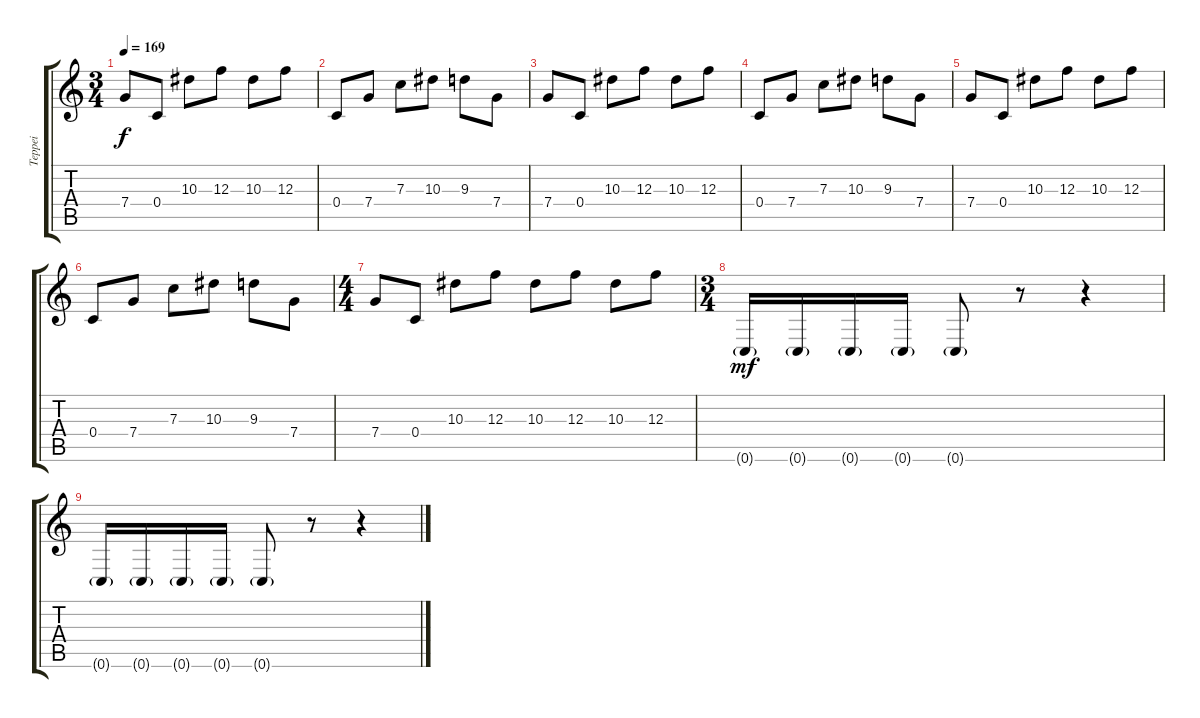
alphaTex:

\track ("Teppei" "Teppei") {instrument overdrivenguitar}
\staff {score tabs}
\tuning (D4 A3 F3 C3 G2 C2) {hide}
\ts (3 4)
\tempo 169
\clef g2
\ks c
7.4.8{dy f} 0.4.8 10.3.8 12.3.8 10.3.8 12.3.8 |
0.4.8 7.4.8 7.3.8 10.3.8 9.3.8 7.4.8 |
7.4.8 0.4.8 10.3.8 12.3.8 10.3.8 12.3.8 |
0.4.8 7.4.8 7.3.8 10.3.8 9.3.8 7.4.8 |
7.4.8 0.4.8 10.3.8 12.3.8 10.3.8 12.3.8 |
0.4.8 7.4.8 7.3.8 10.3.8 9.3.8 7.4.8 |
\ts (4 4)
7.4.8 0.4.8 10.3.8 12.3.8 10.3.8 12.3.8 10.3.8 12.3.8 |
\ts (3 4)
0.6{g}.16{dy mf} 0.6{g}.16 0.6{g}.16 0.6{g}.16 0.6{g}.8 r.8 r.4 |
0.6{g}.16 0.6{g}.16 0.6{g}.16 0.6{g}.16 0.6{g}.8 r.8 r.4
